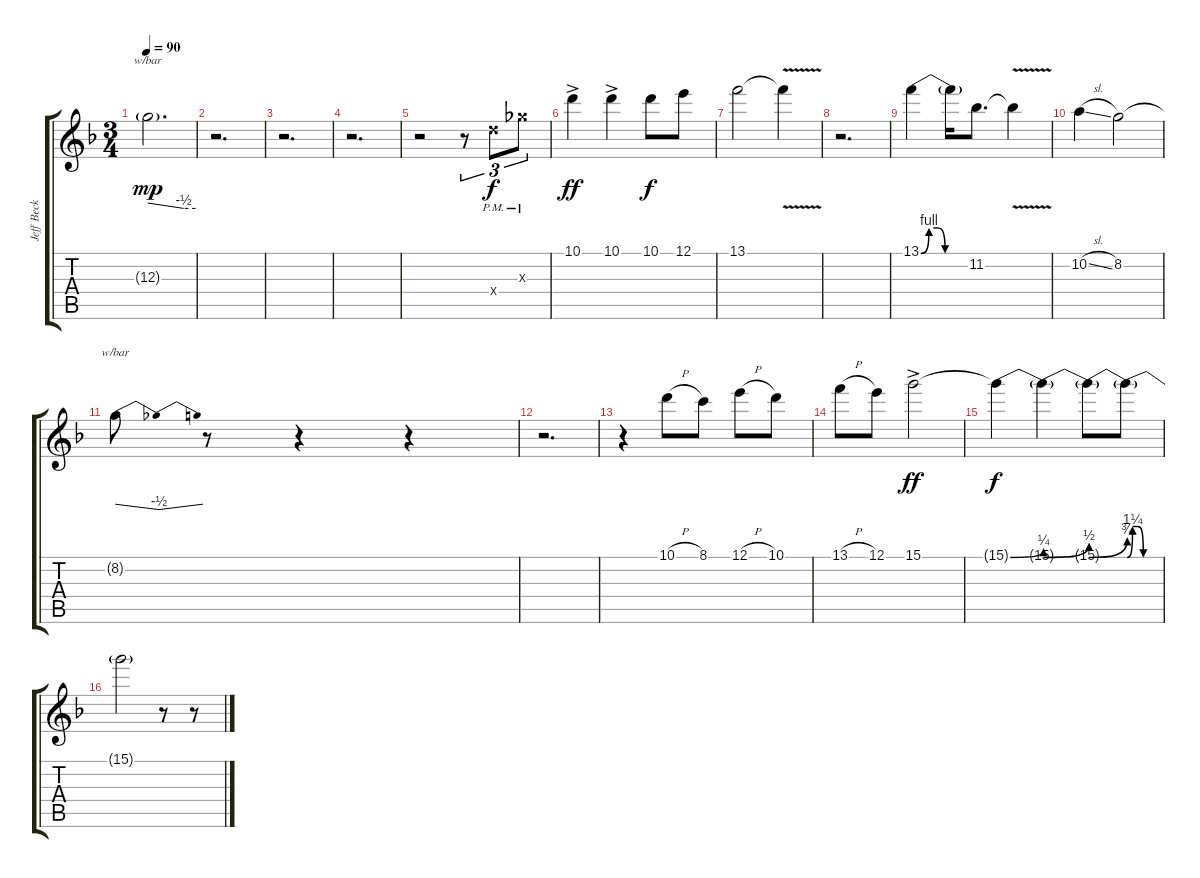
\track ("Jeff Beck (Guitar)" "Jeff Beck ") {instrument acousticguitarsteel}
\staff {score tabs}
\tuning (E4 B3 G3 D3 A2 E2) {hide}
\ts (3 4)
\tempo 90
\clef g2
\ks f
12.3{g}.2{d tbe (custom default 0 0 45 -2 60 -2) dy mp} |
r.2{d} |
r.2{d} |
r.2{d} |
r.2 r.8{tu (3 2)} 12.4{pm x}.8{tu (3 2) dy f} 11.3{pm x}.8{tu (3 2)} |
10.1{ac}.4{dy ff} 10.1{ac}.4 10.1.8{dy f} 12.1.8 |
13.1.2 13.1{v t}.4 |
r.2{d} |
13.1{be (custom 0 0 10 4 20 4 30 0 60 0)}.4 13.1{t}.16 11.2.8{d} 11.2{v t}.4 |
10.2{sl}.4 8.2.2 |
8.2{t}.8{tbe (dip default 0 0 30 -2 60 0)} r.8 r.4 r.4 |
r.2{d} |
r.4 10.1{h}.8 8.1.8 12.1{h}.8 10.1.8 |
13.1{h}.8 12.1.8 15.1{ac}.2{dy ff} |
15.1{be (bend 0 0 60 1) t}.4{dy f} 15.1{be (bend 0 0 60 2) t}.4 15.1{be (bend 0 0 60 3) t}.8 15.1{be (custom 0 0 10 5 20 5 30 0 60 0) t}.8 |
15.1{t}.2 r.8 r.8
